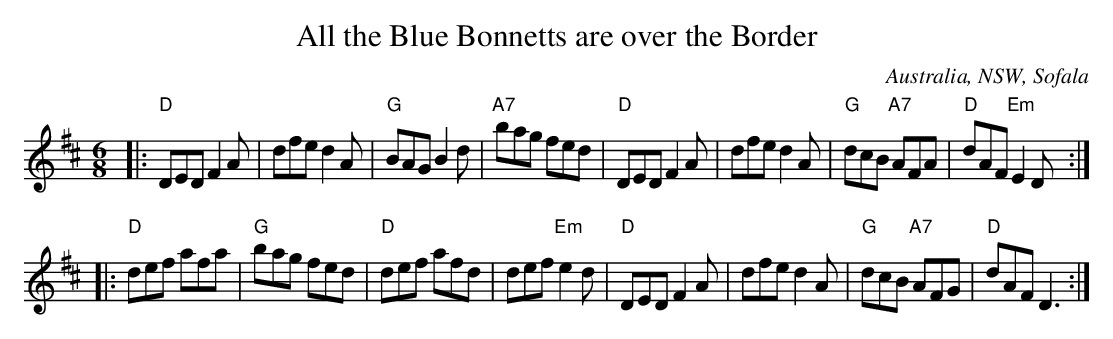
X:1
T:All the Blue Bonnetts are over the Border
O:Australia, NSW, Sofala
M:6/8
L:1/8
K:D
|:"D"DEDF2A|dfed2A|"G"BAGB2d|"A7"bag fed|"D"DEDF2A|dfed2A|"G"dcB "A7"AFA|"D"dAF"Em"E2D:|
|:"D"def afa|"G"bag fed|"D"def afd|def "Em"e2d|"D"DED F2A|dfe d2A|"G"dcB "A7"AFG|"D"dAFD3:|
